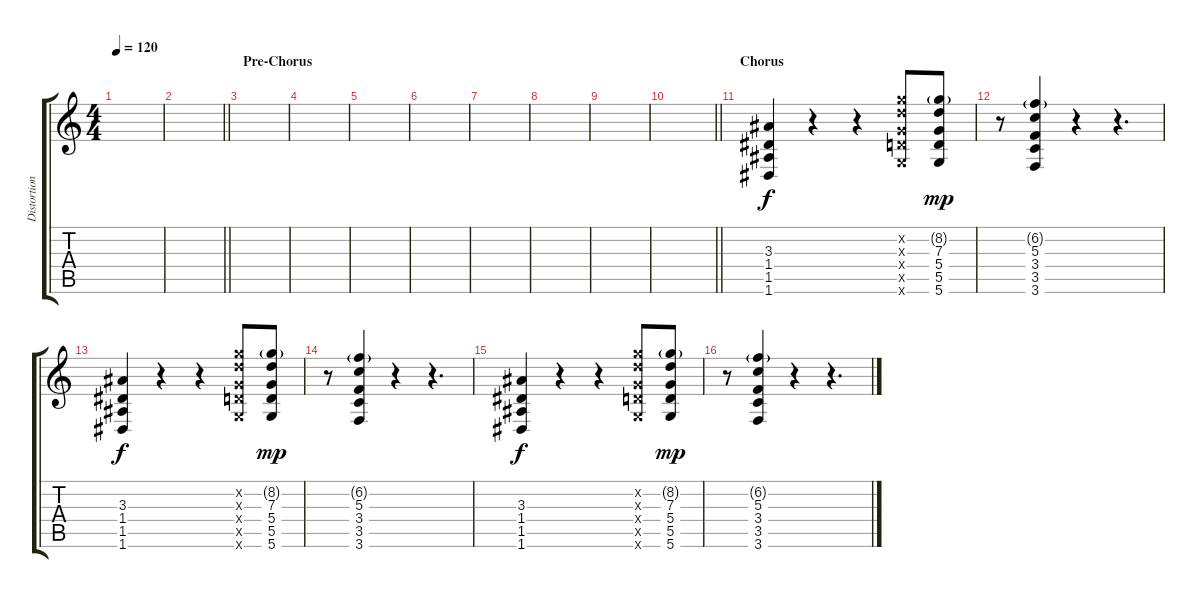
\track ("Distortion Guitar" "Distortion") {instrument distortionguitar}
\staff {score tabs}
\tuning (E4 B3 G3 D3 A2 D2) {hide}
\ts (4 4)
\tempo 120
\clef g2
\ks c
|
\barLineRight lightlight
|
\section ("" "Pre-Chorus")
|
|
|
|
|
|
|
\barLineRight lightlight
|
\section ("" "Chorus")
(3.3 1.4 1.5 1.6).4 r.4 r.4 (8.2{x} 7.3{x} 5.4{x} 5.5{x} 5.6{x}).8 (8.2{g} 7.3 5.4 5.5 5.6).8{dy mp} |
r.8 (6.2{g} 5.3 3.4 3.5 3.6).4 r.4 r.4{d} |
(3.3 1.4 1.5 1.6).4{dy f} r.4 r.4 (8.2{x} 7.3{x} 5.4{x} 5.5{x} 5.6{x}).8 (8.2{g} 7.3 5.4 5.5 5.6).8{dy mp} |
r.8 (6.2{g} 5.3 3.4 3.5 3.6).4 r.4 r.4{d} |
(3.3 1.4 1.5 1.6).4{dy f} r.4 r.4 (8.2{x} 7.3{x} 5.4{x} 5.5{x} 5.6{x}).8 (8.2{g} 7.3 5.4 5.5 5.6).8{dy mp} |
r.8 (6.2{g} 5.3 3.4 3.5 3.6).4 r.4 r.4{d}
